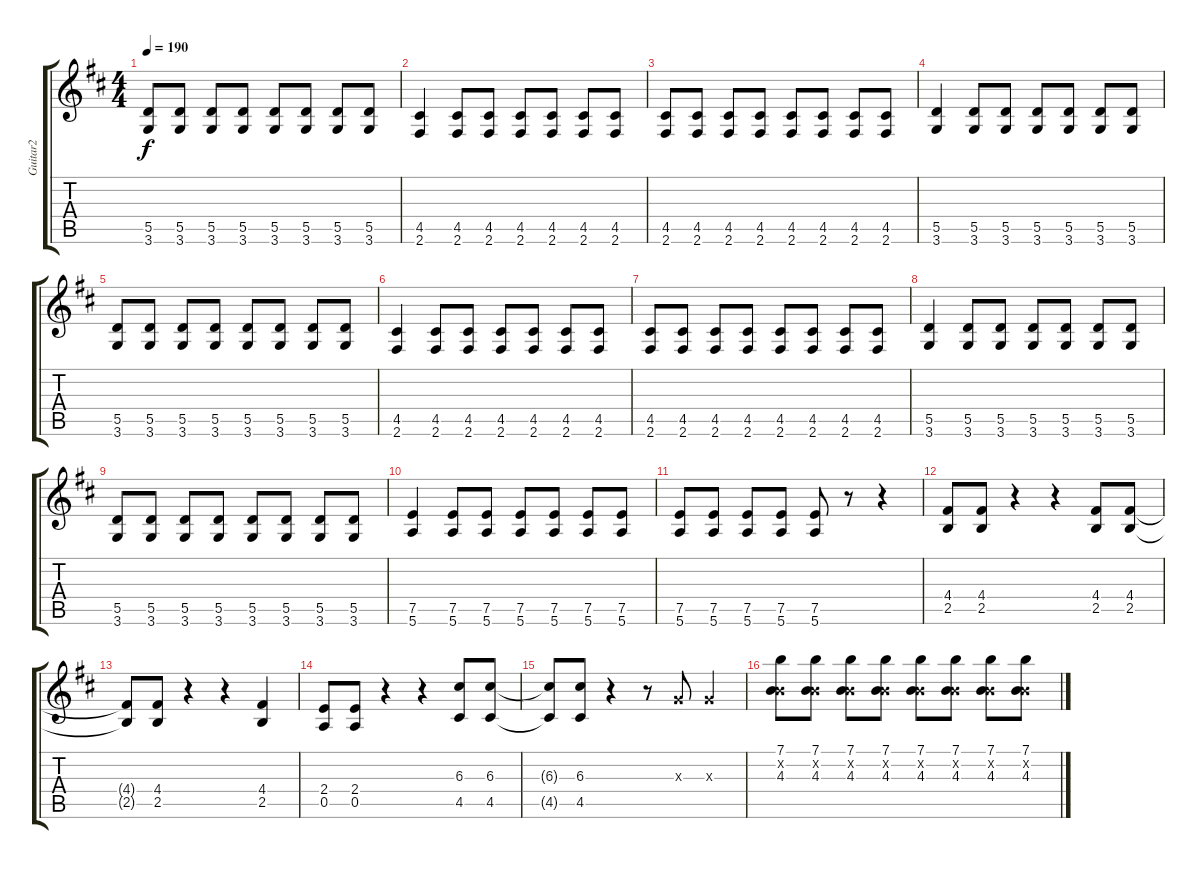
\track ("Guitar2" "Guitar2") {instrument distortionguitar}
\staff {score tabs}
\tuning (E4 B3 G3 D3 A2 E2) {hide}
\ts (4 4)
\tempo 190
\clef g2
\ks d
(5.5 3.6).8{dy f} (5.5 3.6).8 (5.5 3.6).8 (5.5 3.6).8 (5.5 3.6).8 (5.5 3.6).8 (5.5 3.6).8 (5.5 3.6).8 |
(4.5 2.6).4 (4.5 2.6).8 (4.5 2.6).8 (4.5 2.6).8 (4.5 2.6).8 (4.5 2.6).8 (4.5 2.6).8 |
(4.5 2.6).8 (4.5 2.6).8 (4.5 2.6).8 (4.5 2.6).8 (4.5 2.6).8 (4.5 2.6).8 (4.5 2.6).8 (4.5 2.6).8 |
(5.5 3.6).4 (5.5 3.6).8 (5.5 3.6).8 (5.5 3.6).8 (5.5 3.6).8 (5.5 3.6).8 (5.5 3.6).8 |
(5.5 3.6).8 (5.5 3.6).8 (5.5 3.6).8 (5.5 3.6).8 (5.5 3.6).8 (5.5 3.6).8 (5.5 3.6).8 (5.5 3.6).8 |
(4.5 2.6).4 (4.5 2.6).8 (4.5 2.6).8 (4.5 2.6).8 (4.5 2.6).8 (4.5 2.6).8 (4.5 2.6).8 |
(4.5 2.6).8 (4.5 2.6).8 (4.5 2.6).8 (4.5 2.6).8 (4.5 2.6).8 (4.5 2.6).8 (4.5 2.6).8 (4.5 2.6).8 |
(5.5 3.6).4 (5.5 3.6).8 (5.5 3.6).8 (5.5 3.6).8 (5.5 3.6).8 (5.5 3.6).8 (5.5 3.6).8 |
(5.5 3.6).8 (5.5 3.6).8 (5.5 3.6).8 (5.5 3.6).8 (5.5 3.6).8 (5.5 3.6).8 (5.5 3.6).8 (5.5 3.6).8 |
(7.5 5.6).4 (7.5 5.6).8 (7.5 5.6).8 (7.5 5.6).8 (7.5 5.6).8 (7.5 5.6).8 (7.5 5.6).8 |
(7.5 5.6).8 (7.5 5.6).8 (7.5 5.6).8 (7.5 5.6).8 (7.5 5.6).8 r.8 r.4 |
(4.4 2.5).8 (4.4 2.5).8 r.4 r.4 (4.4 2.5).8 (4.4 2.5).8 |
(4.4{t} 2.5{t}).8 (4.4 2.5).8 r.4 r.4 (4.4 2.5).4 |
(2.4 0.5).8 (2.4 0.5).8 r.4 r.4 (6.3 4.5).8 (6.3 4.5).8 |
(6.3{t} 4.5{t}).8 (6.3 4.5).8 r.4 r.8 0.3{x}.8 0.3{x}.4 |
(7.1 0.2{x} 4.3).8 (7.1 0.2{x} 4.3).8 (7.1 0.2{x} 4.3).8 (7.1 0.2{x} 4.3).8 (7.1 0.2{x} 4.3).8 (7.1 0.2{x} 4.3).8 (7.1 0.2{x} 4.3).8 (7.1 0.2{x} 4.3).8
